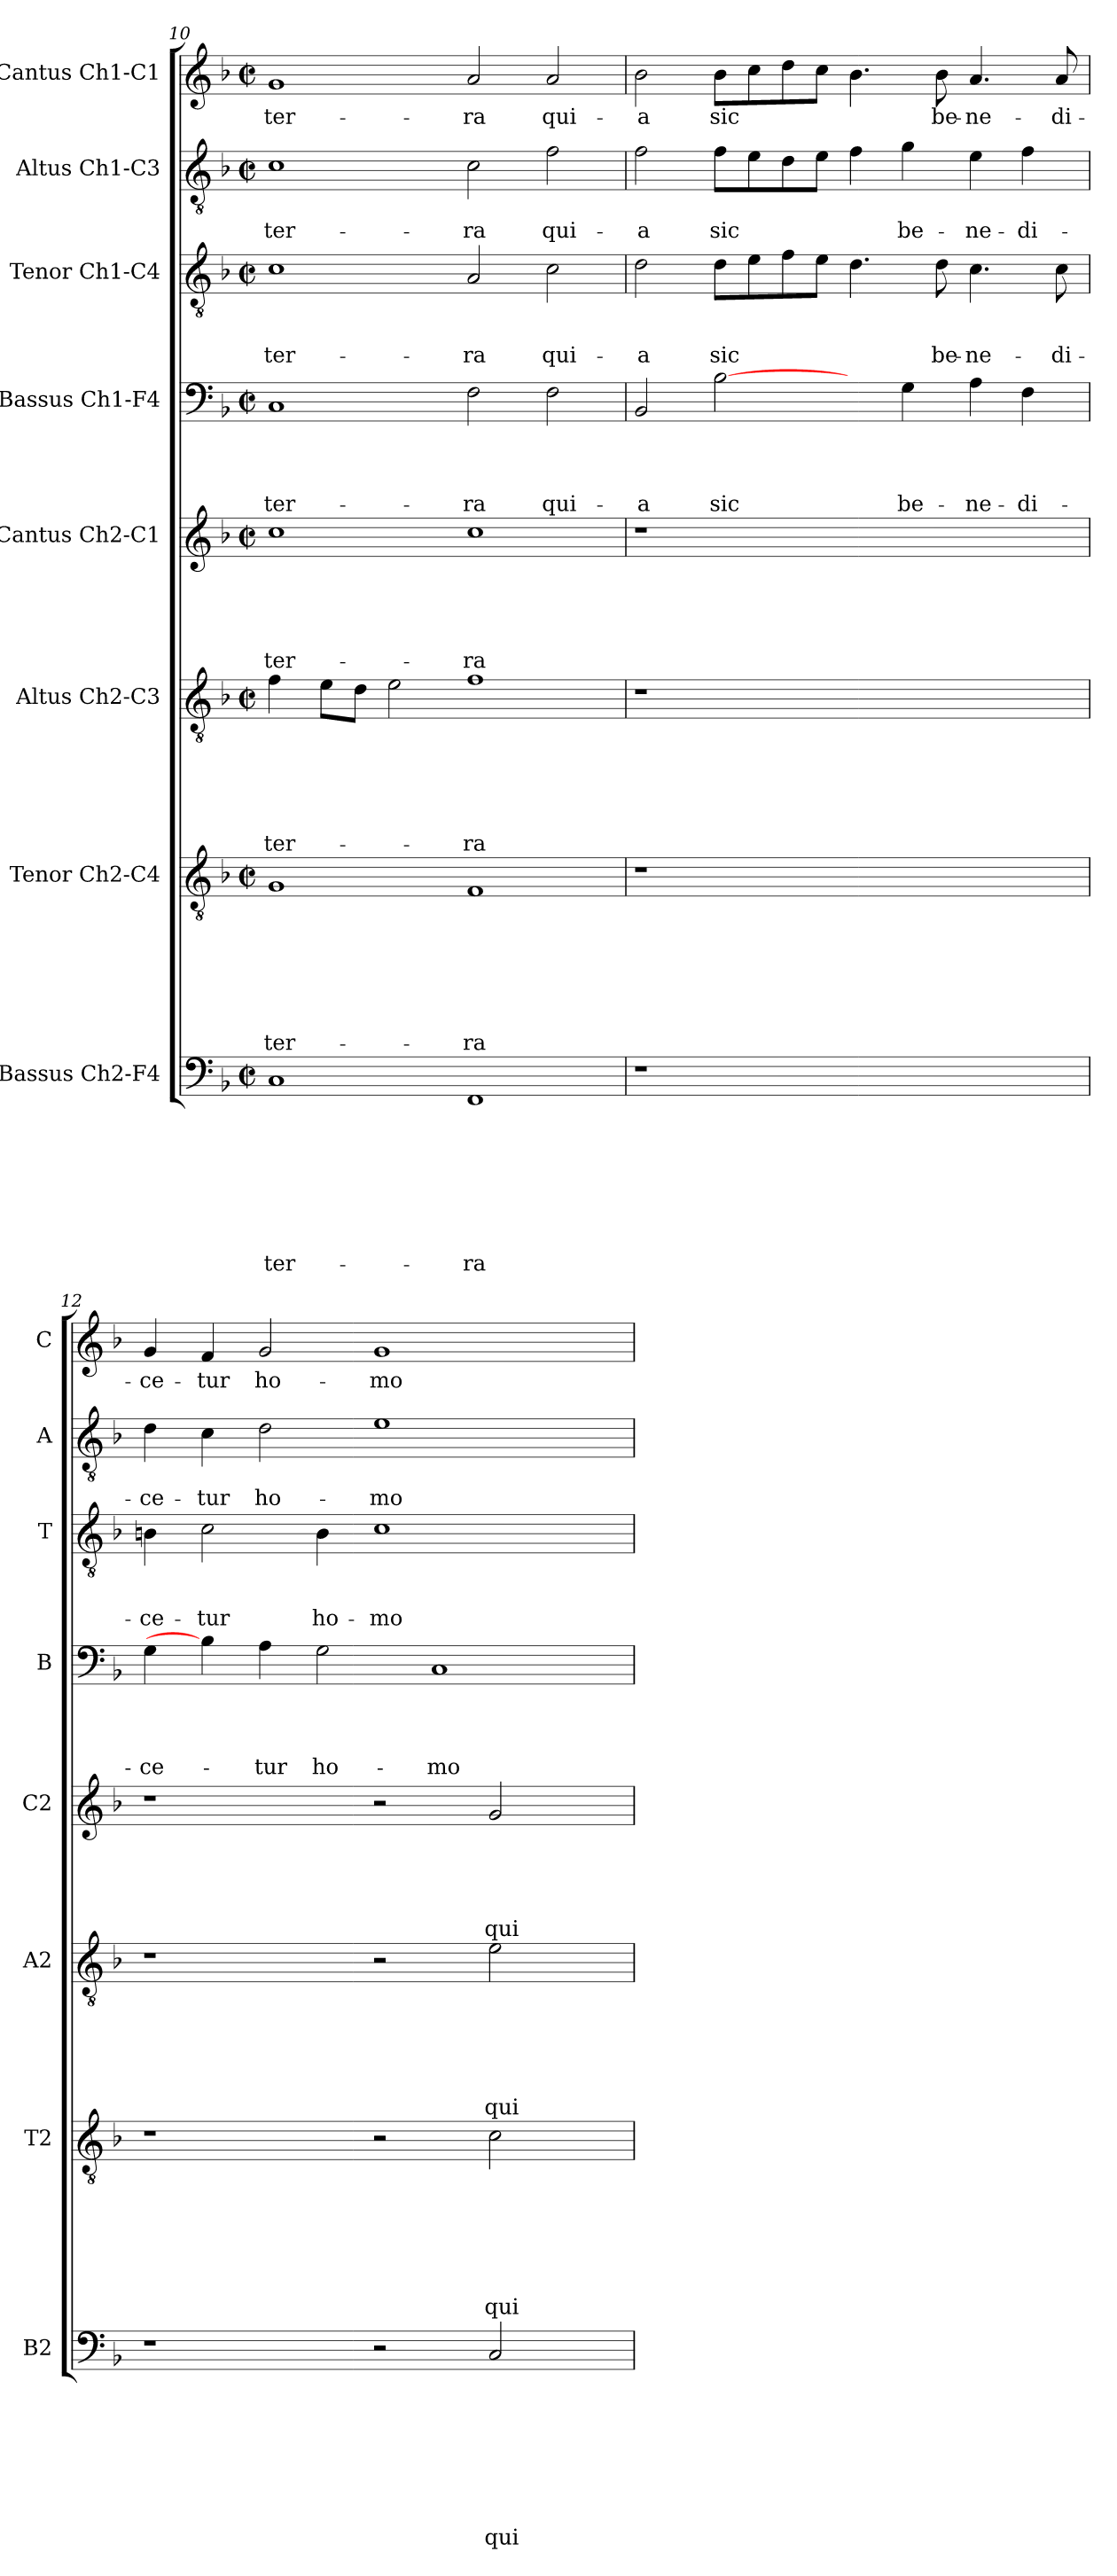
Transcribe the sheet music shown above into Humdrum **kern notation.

**kern	**text	**text	**text	**text	**text	**text	**text	**text	**kern	**text	**text	**text	**text	**text	**text	**text	**kern	**text	**text	**text	**text	**text	**text	**kern	**text	**text	**text	**text	**text	**kern	**text	**text	**text	**text	**kern	**text	**text	**text	**kern	**text	**text	**kern	**text
*part8	*part8	*part8	*part8	*part8	*part8	*part8	*part8	*part8	*part7	*part7	*part7	*part7	*part7	*part7	*part7	*part7	*part6	*part6	*part6	*part6	*part6	*part6	*part6	*part5	*part5	*part5	*part5	*part5	*part5	*part4	*part4	*part4	*part4	*part4	*part3	*part3	*part3	*part3	*part2	*part2	*part2	*part1	*part1
*staff8	*staff8	*staff8	*staff8	*staff8	*staff8	*staff8	*staff8	*staff8	*staff7	*staff7	*staff7	*staff7	*staff7	*staff7	*staff7	*staff7	*staff6	*staff6	*staff6	*staff6	*staff6	*staff6	*staff6	*staff5	*staff5	*staff5	*staff5	*staff5	*staff5	*staff4	*staff4	*staff4	*staff4	*staff4	*staff3	*staff3	*staff3	*staff3	*staff2	*staff2	*staff2	*staff1	*staff1
*I"Bassus Ch2-F4	*	*	*	*	*	*	*	*	*I"Tenor Ch2-C4	*	*	*	*	*	*	*	*I"Altus Ch2-C3	*	*	*	*	*	*	*I"Cantus Ch2-C1	*	*	*	*	*	*I"Bassus Ch1-F4	*	*	*	*	*I"Tenor Ch1-C4	*	*	*	*I"Altus Ch1-C3	*	*	*I"Cantus Ch1-C1	*
*I'B2	*	*	*	*	*	*	*	*	*I'T2	*	*	*	*	*	*	*	*I'A2	*	*	*	*	*	*	*I'C2	*	*	*	*	*	*I'B	*	*	*	*	*I'T	*	*	*	*I'A	*	*	*I'C	*
*clefF4	*	*	*	*	*	*	*	*	*clefGv2	*	*	*	*	*	*	*	*clefGv2	*	*	*	*	*	*	*clefG2	*	*	*	*	*	*clefF4	*	*	*	*	*clefGv2	*	*	*	*clefGv2	*	*	*clefG2	*
*k[b-]	*	*	*	*	*	*	*	*	*k[b-]	*	*	*	*	*	*	*	*k[b-]	*	*	*	*	*	*	*k[b-]	*	*	*	*	*	*k[b-]	*	*	*	*	*k[b-]	*	*	*	*k[b-]	*	*	*k[b-]	*
*F:	*	*	*	*	*	*	*	*	*F:	*	*	*	*	*	*	*	*F:	*	*	*	*	*	*	*F:	*	*	*	*	*	*F:	*	*	*	*	*F:	*	*	*	*F:	*	*	*F:	*
*M2/2	*	*	*	*	*	*	*	*	*M2/2	*	*	*	*	*	*	*	*M2/2	*	*	*	*	*	*	*M2/2	*	*	*	*	*	*M2/2	*	*	*	*	*M2/2	*	*	*	*M2/2	*	*	*M2/2	*
*met(c|)	*	*	*	*	*	*	*	*	*met(c|)	*	*	*	*	*	*	*	*met(c|)	*	*	*	*	*	*	*met(c|)	*	*	*	*	*	*met(c|)	*	*	*	*	*met(c|)	*	*	*	*met(c|)	*	*	*met(c|)	*
=10	=10	=10	=10	=10	=10	=10	=10	=10	=10	=10	=10	=10	=10	=10	=10	=10	=10	=10	=10	=10	=10	=10	=10	=10	=10	=10	=10	=10	=10	=10	=10	=10	=10	=10	=10	=10	=10	=10	=10	=10	=10	=10	=10
!	!	!	!	!	!	!	!	!LO:LY:b	!	!	!	!	!	!	!	!LO:LY:b	!	!	!	!	!	!	!LO:LY:b	!	!	!	!	!	!LO:LY:b	!	!	!	!	!LO:LY:b	!	!	!	!LO:LY:b	!	!	!LO:LY:b	!	!LO:LY:b
1C	.	.	.	.	.	.	.	ter-	1G	.	.	.	.	.	.	ter-	4f\	.	.	.	.	.	ter-	1cc	.	.	.	.	ter-	1C	.	.	.	ter-	1c	.	.	ter-	1c	.	ter-	1g	ter-
.	.	.	.	.	.	.	.	.	.	.	.	.	.	.	.	.	8e\L	.	.	.	.	.	.	.	.	.	.	.	.	.	.	.	.	.	.	.	.	.	.	.	.	.	.
.	.	.	.	.	.	.	.	.	.	.	.	.	.	.	.	.	8d\J	.	.	.	.	.	.	.	.	.	.	.	.	.	.	.	.	.	.	.	.	.	.	.	.	.	.
.	.	.	.	.	.	.	.	.	.	.	.	.	.	.	.	.	2e\	.	.	.	.	.	.	.	.	.	.	.	.	.	.	.	.	.	.	.	.	.	.	.	.	.	.
!	!	!	!	!	!	!	!	!LO:LY:b	!	!	!	!	!	!	!	!LO:LY:b	!	!	!	!	!	!	!LO:LY:b	!	!	!	!	!	!LO:LY:b	!	!	!	!	!LO:LY:b	!	!	!	!LO:LY:b	!	!	!LO:LY:b	!	!LO:LY:b
1FF	.	.	.	.	.	.	.	-ra	1F	.	.	.	.	.	.	-ra	1f	.	.	.	.	.	-ra	1cc	.	.	.	.	-ra	2F\	.	.	.	-ra	2A/	.	.	-ra	2c\	.	-ra	2a/	-ra
!	!	!	!	!	!	!	!	!	!	!	!	!	!	!	!	!	!	!	!	!	!	!	!	!	!	!	!	!	!	!	!	!	!	!LO:LY:b	!	!	!	!LO:LY:b	!	!	!LO:LY:b	!	!LO:LY:b
.	.	.	.	.	.	.	.	.	.	.	.	.	.	.	.	.	.	.	.	.	.	.	.	.	.	.	.	.	.	2F\	.	.	.	qui-	2c\	.	.	qui-	2f\	.	qui-	2a/	qui-
!!LO:PB:g=z
=11	=11	=11	=11	=11	=11	=11	=11	=11	=11	=11	=11	=11	=11	=11	=11	=11	=11	=11	=11	=11	=11	=11	=11	=11	=11	=11	=11	=11	=11	=11	=11	=11	=11	=11	=11	=11	=11	=11	=11	=11	=11	=11	=11
!	!	!	!	!	!	!	!	!	!	!	!	!	!	!	!	!	!	!	!	!	!	!	!	!	!	!	!	!	!	!	!	!	!	!LO:LY:b	!	!	!	!LO:LY:b	!	!	!LO:LY:b	!	!LO:LY:b
1r	.	.	.	.	.	.	.	.	1r	.	.	.	.	.	.	.	1r	.	.	.	.	.	.	1r	.	.	.	.	.	2BB-/	.	.	.	-a	2d\	.	.	-a	2f\	.	-a	2b-\	-a
!	!	!	!	!	!	!	!	!	!	!	!	!	!	!	!	!	!	!	!	!	!	!	!	!	!	!	!	!	!	!	!	!	!	!LO:LY:b	!	!	!	!LO:LY:b	!	!	!LO:LY:b	!	!LO:LY:b
.	.	.	.	.	.	.	.	.	.	.	.	.	.	.	.	.	.	.	.	.	.	.	.	.	.	.	.	.	.	[2B-\	.	.	.	sic	8d\L	.	.	sic	8f\L	.	sic	8b-\L	sic
.	.	.	.	.	.	.	.	.	.	.	.	.	.	.	.	.	.	.	.	.	.	.	.	.	.	.	.	.	.	.	.	.	.	.	8e\	.	.	.	8e\	.	.	8cc\	.
.	.	.	.	.	.	.	.	.	.	.	.	.	.	.	.	.	.	.	.	.	.	.	.	.	.	.	.	.	.	.	.	.	.	.	8f\	.	.	.	8d\	.	.	8dd\	.
.	.	.	.	.	.	.	.	.	.	.	.	.	.	.	.	.	.	.	.	.	.	.	.	.	.	.	.	.	.	.	.	.	.	.	8e\J	.	.	.	8e\J	.	.	8cc\J	.
1ryy	.	.	.	.	.	.	.	.	1ryy	.	.	.	.	.	.	.	1ryy	.	.	.	.	.	.	1ryy	.	.	.	.	.	4ryy	.	.	.	.	4.d\	.	.	.	4f\	.	.	4.b-\	.
!	!	!	!	!	!	!	!	!	!	!	!	!	!	!	!	!	!	!	!	!	!	!	!	!	!	!	!	!	!	!	!	!	!	!LO:LY:b	!	!	!	!	!	!	!LO:LY:b	!	!
.	.	.	.	.	.	.	.	.	.	.	.	.	.	.	.	.	.	.	.	.	.	.	.	.	.	.	.	.	.	4G\	.	.	.	be-	.	.	.	.	4g\	.	be-	.	.
!	!	!	!	!	!	!	!	!	!	!	!	!	!	!	!	!	!	!	!	!	!	!	!	!	!	!	!	!	!	!	!	!	!	!	!	!	!	!LO:LY:b	!	!	!	!	!LO:LY:b
.	.	.	.	.	.	.	.	.	.	.	.	.	.	.	.	.	.	.	.	.	.	.	.	.	.	.	.	.	.	.	.	.	.	.	8d\	.	.	be-	.	.	.	8b-\	be-
!	!	!	!	!	!	!	!	!	!	!	!	!	!	!	!	!	!	!	!	!	!	!	!	!	!	!	!	!	!	!	!	!	!	!LO:LY:b	!	!	!	!LO:LY:b	!	!	!LO:LY:b	!	!LO:LY:b
.	.	.	.	.	.	.	.	.	.	.	.	.	.	.	.	.	.	.	.	.	.	.	.	.	.	.	.	.	.	4A\	.	.	.	-ne-	4.c\	.	.	-ne-	4e\	.	-ne-	4.a/	-ne-
!	!	!	!	!	!	!	!	!	!	!	!	!	!	!	!	!	!	!	!	!	!	!	!	!	!	!	!	!	!	!	!	!	!	!LO:LY:b	!	!	!	!	!	!	!LO:LY:b	!	!
.	.	.	.	.	.	.	.	.	.	.	.	.	.	.	.	.	.	.	.	.	.	.	.	.	.	.	.	.	.	4F\	.	.	.	-di-	.	.	.	.	4f\	.	-di-	.	.
!	!	!	!	!	!	!	!	!	!	!	!	!	!	!	!	!	!	!	!	!	!	!	!	!	!	!	!	!	!	!	!	!	!	!	!	!	!	!LO:LY:b	!	!	!	!	!LO:LY:b
.	.	.	.	.	.	.	.	.	.	.	.	.	.	.	.	.	.	.	.	.	.	.	.	.	.	.	.	.	.	.	.	.	.	.	8c\	.	.	-di-	.	.	.	8a/	-di-
=12	=12	=12	=12	=12	=12	=12	=12	=12	=12	=12	=12	=12	=12	=12	=12	=12	=12	=12	=12	=12	=12	=12	=12	=12	=12	=12	=12	=12	=12	=12	=12	=12	=12	=12	=12	=12	=12	=12	=12	=12	=12	=12	=12
!	!	!	!	!	!	!	!	!	!	!	!	!	!	!	!	!	!	!	!	!	!	!	!	!	!	!	!	!	!	!	!	!	!	!LO:LY:b	!	!	!	!LO:LY:b	!	!	!LO:LY:b	!	!LO:LY:b
1r	.	.	.	.	.	.	.	.	1r	.	.	.	.	.	.	.	1r	.	.	.	.	.	.	1r	.	.	.	.	.	4G\	.	.	.	-ce-	4Bn\	.	.	-ce-	4d\	.	-ce-	4g/	-ce-
!	!	!	!	!	!	!	!	!	!	!	!	!	!	!	!	!	!	!	!	!	!	!	!	!	!	!	!	!	!	!	!	!	!	!	!	!	!	!LO:LY:b	!	!	!LO:LY:b	!	!LO:LY:b
.	.	.	.	.	.	.	.	.	.	.	.	.	.	.	.	.	.	.	.	.	.	.	.	.	.	.	.	.	.	4B-\]	.	.	.	.	2c\	.	.	-tur	4c\	.	-tur	4f/	-tur
!	!	!	!	!	!	!	!	!	!	!	!	!	!	!	!	!	!	!	!	!	!	!	!	!	!	!	!	!	!	!	!	!	!	!LO:LY:b	!	!	!	!	!	!	!LO:LY:b	!	!LO:LY:b
.	.	.	.	.	.	.	.	.	.	.	.	.	.	.	.	.	.	.	.	.	.	.	.	.	.	.	.	.	.	4A\	.	.	.	-tur	.	.	.	.	2d\	.	ho-	2g/	ho-
!	!	!	!	!	!	!	!	!	!	!	!	!	!	!	!	!	!	!	!	!	!	!	!	!	!	!	!	!	!	!	!	!	!	!LO:LY:b	!	!	!	!LO:LY:b	!	!	!	!	!
.	.	.	.	.	.	.	.	.	.	.	.	.	.	.	.	.	.	.	.	.	.	.	.	.	.	.	.	.	.	2G\	.	.	.	ho-	4B\	.	.	ho-	.	.	.	.	.
!	!	!	!	!	!	!	!	!	!	!	!	!	!	!	!	!	!	!	!	!	!	!	!	!	!	!	!	!	!	!	!	!	!	!	!	!	!	!LO:LY:b	!	!	!LO:LY:b	!	!LO:LY:b
2r	.	.	.	.	.	.	.	.	2r	.	.	.	.	.	.	.	2r	.	.	.	.	.	.	2r	.	.	.	.	.	.	.	.	.	.	1c	.	.	-mo	1e	.	-mo	1g	-mo
!	!	!	!	!	!	!	!	!	!	!	!	!	!	!	!	!	!	!	!	!	!	!	!	!	!	!	!	!	!	!	!	!	!	!LO:LY:b	!	!	!	!	!	!	!	!	!
.	.	.	.	.	.	.	.	.	.	.	.	.	.	.	.	.	.	.	.	.	.	.	.	.	.	.	.	.	.	1C	.	.	.	-mo	.	.	.	.	.	.	.	.	.
!	!	!	!	!	!	!	!	!LO:LY:b	!	!	!	!	!	!	!	!LO:LY:b	!	!	!	!	!	!	!LO:LY:b	!	!	!	!	!	!LO:LY:b	!	!	!	!	!	!	!	!	!	!	!	!	!	!
2C/	.	.	.	.	.	.	.	qui-	2c\	.	.	.	.	.	.	qui-	2e\	.	.	.	.	.	qui-	2g/	.	.	.	.	qui-	.	.	.	.	.	.	.	.	.	.	.	.	.	.
4ryy	.	.	.	.	.	.	.	.	4ryy	.	.	.	.	.	.	.	4ryy	.	.	.	.	.	.	4ryy	.	.	.	.	.	.	.	.	.	.	4ryy	.	.	.	4ryy	.	.	4ryy	.
=	=	=	=	=	=	=	=	=	=	=	=	=	=	=	=	=	=	=	=	=	=	=	=	=	=	=	=	=	=	=	=	=	=	=	=	=	=	=	=	=	=	=	=
*-	*-	*-	*-	*-	*-	*-	*-	*-	*-	*-	*-	*-	*-	*-	*-	*-	*-	*-	*-	*-	*-	*-	*-	*-	*-	*-	*-	*-	*-	*-	*-	*-	*-	*-	*-	*-	*-	*-	*-	*-	*-	*-	*-
